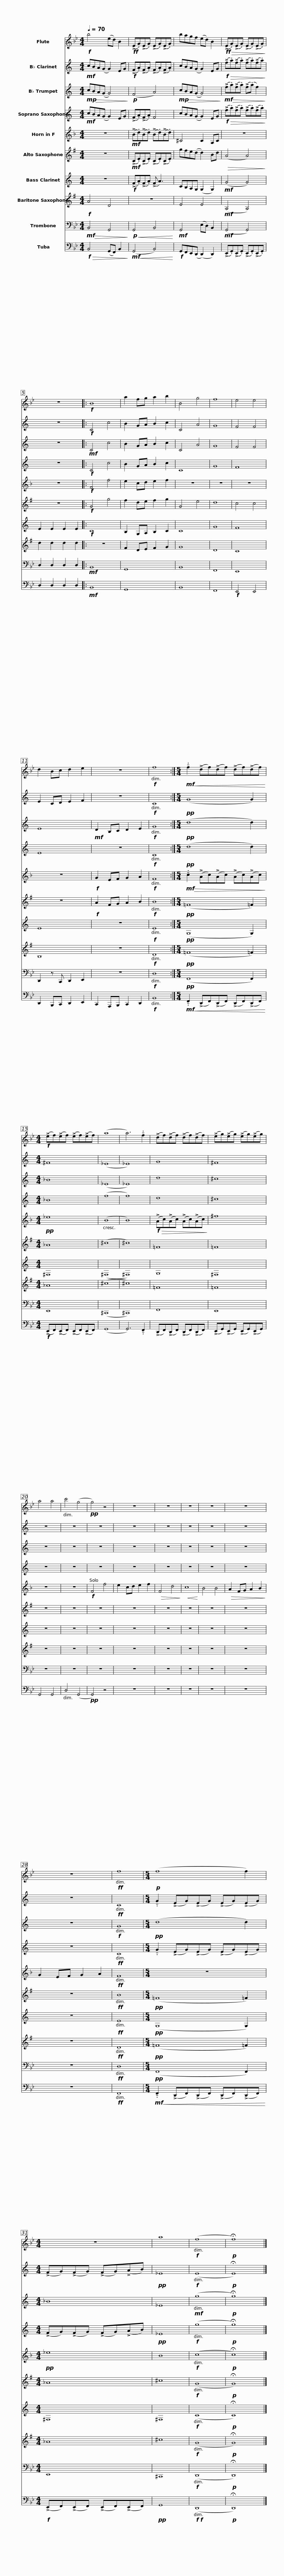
X:1
%%score 1 2 3 4 5 6 7 8 9 10
L:1/8
Q:1/4=70
M:4/4
I:linebreak $
K:Bb
V:1 treble
V:2 treble transpose=-2
V:3 treble transpose=-2
V:4 treble transpose=-2
V:5 treble transpose=-7
V:6 treble transpose=-9
V:7 treble transpose=-14
V:8 treble transpose=-21
V:9 bass
V:10 bass
V:1
!f! b4 (ed) B2 |!ff! (!>!E.G)(!>!E.G) (!>!E.G)(!>!E.G) | bagf (ed) B2 |!ff!!>(! (!>!E.G)(!>!E.G) (!>!E.G)(!>!E.G)!>)! |$ z8 |: %5
!f! B8 | a2 fg a2 b2 | B4 g4 | f8 | e4 e4 | %10
 d2 Bc d2 e2 | z8 |$!f! f8 :|[M:5/4]!mf!!<(! !tenuto!.f2 (!>!df)(!>!df) (!>!df)(!>!df)!<)! |[M:4/4]!f! (!>!ef)(!>!ef) (!>!ef)(!>!ef) | %15
 (a8 | a6) !tenuto!.f2 |$ (!>!df)(!>!df) (!>!df)(!>!df) | (!>!eg)(!>!eg) (!>!eg)(!>!eg) | a4 a4 | %20
 c'4 (g4 |!pp! g4) z4 | z8 | z8 | z8 | %25
 z8 |$ z8 | z8 |!ff! f8 |[M:5/4]!p! (f8 f2) | %30
[M:4/4] z8 | a8 |!f! (f8 |$!p! !fermata!f8) |] %34
V:2
[K:C]!mf! cBA(G G2) EG |!f! (!>!F.A)(!>!F.A) (!>!F.A)(!>!F.A) | cBA(G G2) EG |!f!!>(! (!>!f.a)(!>!f.a) (!>!f.a)(!>!f.a)!>)! |$ z8 |: %5
!f! C4 c4 | B2 GA B2 c2 | C4 A4 | G8 | F4 F4 | %10
 E2 CD E2 F2 | z8 |$!f! C8 :|[M:5/4]!pp! (G8 G2) |[M:4/4] ^F8 | %15
 (_E8 | _E8) |$ G8 | ^F8 | z8 | %20
 z8 | z8 | z8 | z8 | z8 | %25
 z8 |$ z8 | z8 |!ff! C8 |[M:5/4] !tenuto!.G2 (!>!EG)(!>!EG) (!>!EG)(!>!EG) | %30
[M:4/4] (!>!FG)(!>!FG) (!>!FG)(!>!AB) |!pp! _E8 |!f! (E8 |$!p! !fermata!E8) |] %34
V:3
[K:C]!mp!!>(! cBA(G G4)!>)! |!p! (F4 A4) |!mp!!>(! cBA(G G4)!>)! |!mf!!>(! (!>!f.a)(!>!f.a) (!>!f(.a) f2)!>)! |$ z8 |: %5
!mf! C4 c4 | B2 GA B2 c2 | C4 A4 | G8 | F4 F4 | %10
 E8 |!mf! D2 B,C D2 E2 |$!f! G8 :|[M:5/4]!pp! (d8 d2) |[M:4/4] _B8 | %15
 (_E8 | _E8) |$ d8 | ^c8 | z8 | %20
 z8 | z8 | z8 | z8 | z8 | %25
 z8 |$ z8 | z8 |!f! G8 |[M:5/4]!pp! (d8 d2) | %30
[M:4/4] _B8 | _E8 |!mf! (g8 |$!p! !fermata!g8) |] %34
V:4
[K:C]!mf! cBA(G G2) EG | (!>!F.A)(!>!F.A) F4 | cBA(G G2) EG |!f!!>(! (!>!f.a)(!>!f.a) (!>!f.a)(!>!f.a)!>)! |$ z8 |: %5
!f! C4 c4 | B2 GA B2 c2 | C8 | G8 | F8 | %10
 E8 | z8 |$!f! C8 :|[M:5/4]!pp! (d8 d2) |[M:4/4] _B8 | %15
 (f8 | f8) |$ d8 | ^c8 | z8 | %20
 z8 | z8 | z8 | z8 | z8 | %25
 z8 |$ z8 | z8 |!ff! C8 |[M:5/4] !tenuto!.G2 (!>!EG)(!>!EG) (!>!EG)(!>!EG) | %30
[M:4/4] (!>!FG)(!>!FG) (!>!FG)(!>!AB) |!pp! _E8 |!f! (g8 |$!p! !fermata!g8) |] %34
V:5
[K:F] z8 |!mf! (!>!B.d)(!>!B.d) (!>!B.d)(!>!B.d) | ^C4 C2 A,C | z8 |$ z8 |: %5
!f! F4 f4 | e2 cd e2 f2 | z8 | z8 | z8 | %10
 z8 |!f! G2 EF G2 A2 |$!f! F8 :|[M:5/4]!mf!!>(! !tenuto!.c2 (!>!Ac)(!>!Ac) (!>!Ac)(!>!Ac)!>)! |[M:4/4]!pp! _e8 | %15
 (B8 | B8) |$!f!!>(! (!>!Ac)(!>!Ac) (!>!Ac)(!>!Ac)!>)! | ^f8 | z8 | %20
 z8 |!f! F4 f4 | e2 cd e2 f2 |!>(! F4 d4!>)! |!<(! c8!<)! | %25
 B4 B4 |$!>(! A2 FG A2 B2!>)! | G2 EF G2 A2 |!ff! F8 |[M:5/4] z10 | %30
[M:4/4]!pp! _e8 | B8 |!f! (c8 |$!p! !fermata!c8) |] %34
V:6
[K:G] z8 |!mf! (!>!C.E)(!>!C.E) (!>!C.E)(!>!C.E) | gfe(d d2) Bd |!>(! (A4 A4)!>)! |$ z8 |: %5
!f! G4 g4 | f2 de f2 g2 | G4 e4 | d8 | c4 c4 | %10
 z8 |!f! A2 FG A2 B2 |$!f! B8 :|[M:5/4]!pp! (=F8 =F2) |[M:4/4] _A8 | %15
 (^c8 | ^c8) |$ =F8 | =F8 | z8 | %20
 z8 | z8 | z8 | z8 | z8 | %25
 z8 |$ z8 | z8 |!ff! B8 |[M:5/4]!pp! (=F8 =F2) | %30
[M:4/4] _A8 | ^c8 |!f! (G8 |$!p! !fermata!G8) |] %34
V:7
[K:C] z8 |!f! (!>!F.A)(!>!F.A) (!>!F A3) | CB,A,G, (G,2 G,2) |!mf! (G4 G4) |$ E2 E2 E2 E2 |: %5
!f! C8 | B,2 G,A, B,2 C2 | C8 | G8 | F8 | %10
 E8 | z8 |$!f! E8 :|[M:5/4]!pp! (G,8 G,2) |[M:4/4] ^F,8 | %15
 (^F,8 | ^F,8) |$ G,8 | ^F,8 | z8 | %20
 z8 | z8 | z8 | z8 | z8 | %25
 z8 |$ z8 | z8 |!ff! E8 |[M:5/4]!pp! (G,8 G,2) | %30
[M:4/4] ^F,8 | ^F,8 |!f! (C8 |$!p! !fermata!C8) |] %34
V:8
[K:G]!f! A4 D4 | z8 | E4 E4 |!mf! (A,4 A,4) |$ d2 d2 d2 d2 |: %5
 z8 | F2 DE F2 G2 | G8 | D8 | C8 | %10
 B,8 | z8 |$!f! D8 :|[M:5/4]!pp! (=F8 =F2) |[M:4/4] _A8 | %15
 (^c8 | ^c8) |$ =F8 | =F8 | z8 | %20
 z8 | z8 | z8 | z8 | z8 | %25
 z8 |$ z8 | z8 |!ff! D8 |[M:5/4]!pp! (=F8 =F2) | %30
[M:4/4] _A8 | ^c8 |!f! (G8 |$!p! !fermata!G8) |] %34
V:9
!mf!!>(! B,,4 G,,4!>)! |!p!!<(! G,,4 B,,4!<)! |!mf! G,,4 (E,D,) B,,2 |!mf! (G,,4 G,,4) |$ D,2 D,2 D,2 D,2 |: %5
!mf! B,,8 | G,,8 | B,,8 | F,,8 | E,,8 | %10
 D,,2 z C,, D,,2 E,,2 | z8 |$!f! D,8 :|[M:5/4]!pp! (F,,8 F,,2) |[M:4/4] E,,8 | %15
 (^C,,8 | ^C,,8) |$ F,,8 | E,,8 | z8 | %20
 z8 | z8 | z8 | z8 | z8 | %25
 z8 |$ z8 | z8 |!ff! D,8 |[M:5/4]!pp! (F,,8 F,,2) | %30
[M:4/4] E,,8 | ^C,,8 |!f! (D,,8 |$!p! !fermata!D,,8) |] %34
V:10
!f!!>(! B,,4 (G,,F,,) B,,2!>)! |!mf!!<(! (G,,4 B,,4)!<)! |!f! G,,F,,E,,(D,, (D,,2) D,,2) | (!>!E,,.G,,)(!>!E,,.G,,) (!>!E,,.G,,)(!>!E,,.G,,) |$ D,2 D,2 D,2 D,2 |: %5
!mf! B,,8 | G,,8 | B,,8 | F,,8 |!f! E,,4 E,,4 | %10
 D,,2 B,,,C,, D,,2 E,,2 | C,,2 A,,,B,,, C,,2 D,,2 |$!f! B,,8 :|[M:5/4]!mf!!<(! !tenuto!.F,,2 (!>!D,,F,,)(!>!D,,F,,) (!>!D,,F,,)(!>!D,,F,,)!<)! |[M:4/4]!f! (!>!E,,F,,)(!>!E,,F,,) (!>!E,,F,,)(!>!E,,F,,) | %15
 (G,,8 | G,,6) !tenuto!.F,,2 |$ (!>!D,,F,,)(!>!D,,F,,) (!>!D,,F,,)(!>!D,,F,,) | (!>!E,,G,,)(!>!E,,G,,) (!>!E,,G,,)(!>!E,,G,,) | G,,4 G,,4 | %20
 D,4 (G,,4 |!pp! G,,4) z4 | z8 | z8 | z8 | %25
 z8 |$ z8 | z8 |!ff! F,,8 |[M:5/4]!mf!!<(! !tenuto!.F,,2 (!>!D,,F,,)(!>!D,,F,,) (!>!D,,F,,)(!>!D,,F,,)!<)! | %30
[M:4/4]!f! (!>!E,,F,,)(!>!E,,F,,) (!>!E,,F,,)(!>!E,,F,,) |!pp! G,,8 |!f!!f! (D,,8 |$!p! !fermata!D,,8) |] %34
